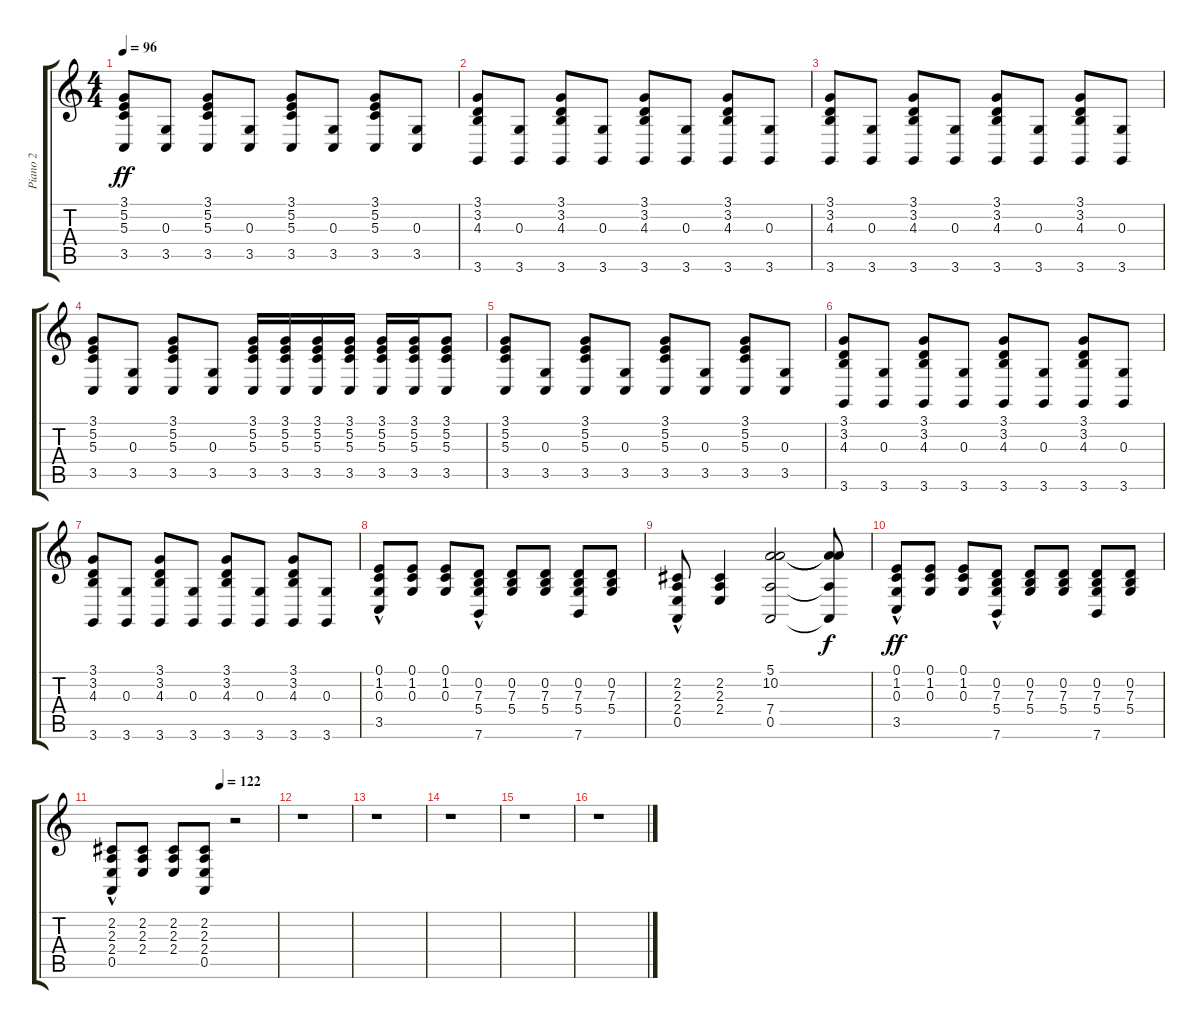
\track ("Piano 2" "Piano 2") {instrument brightacousticpiano}
\staff {score tabs}
\tuning (E4 B3 G3 D3 A2 E2) {hide}
\ts (4 4)
\tempo 96
\clef g2
\ks c
(3.1 5.2 5.3 3.5).8{dy ff} (0.3 3.5).8 (3.1 5.2 5.3 3.5).8 (0.3 3.5).8 (3.1 5.2 5.3 3.5).8 (0.3 3.5).8 (3.1 5.2 5.3 3.5).8 (0.3 3.5).8 |
(3.1 3.2 4.3 3.6).8 (0.3 3.6).8 (3.1 3.2 4.3 3.6).8 (0.3 3.6).8 (3.1 3.2 4.3 3.6).8 (0.3 3.6).8 (3.1 3.2 4.3 3.6).8 (0.3 3.6).8 |
(3.1 3.2 4.3 3.6).8 (0.3 3.6).8 (3.1 3.2 4.3 3.6).8 (0.3 3.6).8 (3.1 3.2 4.3 3.6).8 (0.3 3.6).8 (3.1 3.2 4.3 3.6).8 (0.3 3.6).8 |
(3.1 5.2 5.3 3.5).8 (0.3 3.5).8 (3.1 5.2 5.3 3.5).8 (0.3 3.5).8 (3.1 5.2 5.3 3.5).16 (3.1 5.2 5.3 3.5).16 (3.1 5.2 5.3 3.5).16 (3.1 5.2 5.3 3.5).16 (3.1 5.2 5.3 3.5).16 (3.1 5.2 5.3 3.5).16 (3.1 5.2 5.3 3.5).8 |
(3.1 5.2 5.3 3.5).8 (0.3 3.5).8 (3.1 5.2 5.3 3.5).8 (0.3 3.5).8 (3.1 5.2 5.3 3.5).8 (0.3 3.5).8 (3.1 5.2 5.3 3.5).8 (0.3 3.5).8 |
(3.1 3.2 4.3 3.6).8 (0.3 3.6).8 (3.1 3.2 4.3 3.6).8 (0.3 3.6).8 (3.1 3.2 4.3 3.6).8 (0.3 3.6).8 (3.1 3.2 4.3 3.6).8 (0.3 3.6).8 |
(3.1 3.2 4.3 3.6).8 (0.3 3.6).8 (3.1 3.2 4.3 3.6).8 (0.3 3.6).8 (3.1 3.2 4.3 3.6).8 (0.3 3.6).8 (3.1 3.2 4.3 3.6).8 (0.3 3.6).8 |
(0.1 1.2 0.3 3.5{hac}).8 (0.1 1.2 0.3).8 (0.1 1.2 0.3).8 (0.2 7.3 5.4 7.6{hac}).8 (0.2 7.3 5.4).8 (0.2 7.3 5.4).8 (0.2 7.3 5.4 7.6).8 (0.2 7.3 5.4).8 |
(2.2 2.3 2.4 0.5{hac}).8 (2.2 2.3 2.4).4 (5.1 10.2 7.4 0.5).2 (5.1{t} 10.2{t} 7.4{t} 0.5{t}).8{dy f} |
(0.1 1.2 0.3 3.5{hac}).8{dy ff} (0.1 1.2 0.3).8 (0.1 1.2 0.3).8 (0.2 7.3 5.4 7.6{hac}).8 (0.2 7.3 5.4).8 (0.2 7.3 5.4).8 (0.2 7.3 5.4 7.6).8 (0.2 7.3 5.4).8 |
\tempo (122 0.65625)
(2.2 2.3 2.4 0.5{hac}).8 (2.2 2.3 2.4).8 (2.2 2.3 2.4).8 (2.2 2.3 2.4 0.5).8 r.2 |
r.1 |
r.1 |
r.1 |
r.1 |
r.1
